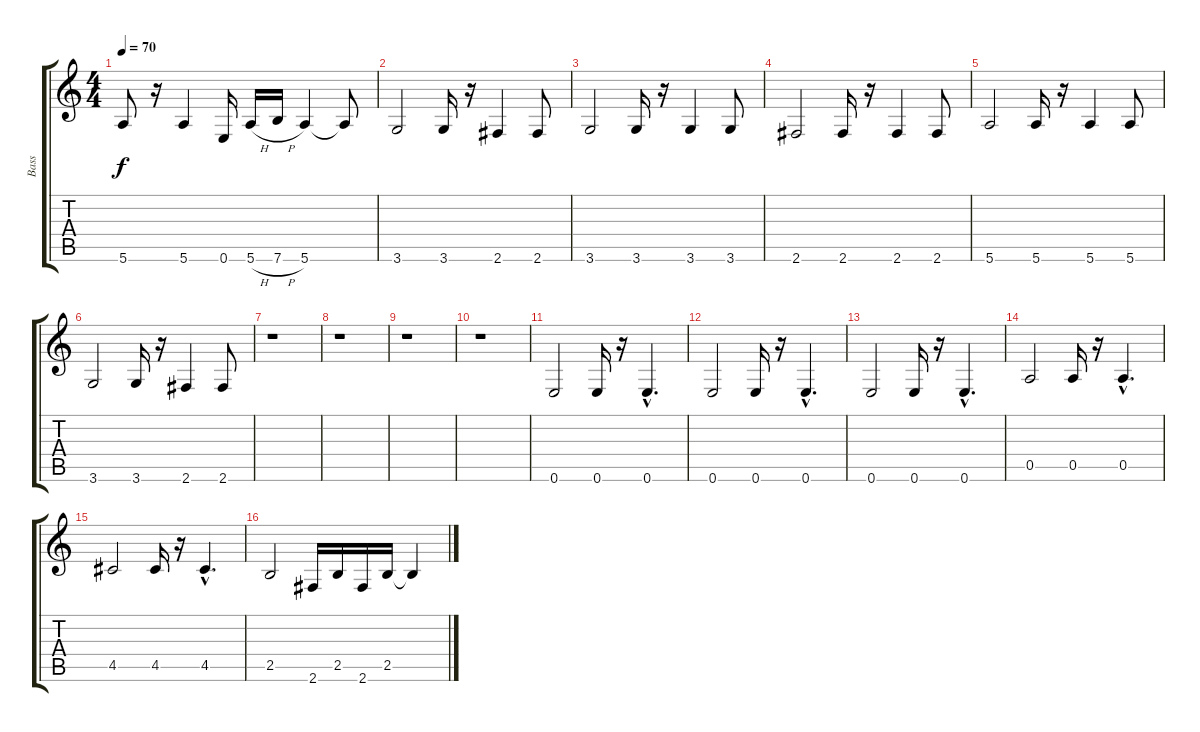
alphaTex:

\track ("Bass" "Bass") {instrument electricbassfinger}
\staff {score tabs}
\tuning (E4 B3 G3 D3 A2 E2) {hide}
\ts (4 4)
\tempo 70
\clef g2
\ks c
5.6.8{dy f} r.16 5.6.4 0.6.16 5.6{h}.16 7.6{h}.16 5.6.4 5.6{t}.8 |
3.6.2 3.6.16 r.16 2.6.4 2.6.8 |
3.6.2 3.6.16 r.16 3.6.4 3.6.8 |
2.6.2 2.6.16 r.16 2.6.4 2.6.8 |
5.6.2 5.6.16 r.16 5.6.4 5.6.8 |
3.6.2 3.6.16 r.16 2.6.4 2.6.8 |
r.1 |
r.1 |
r.1 |
r.1 |
0.6.2 0.6.16 r.16 0.6{hac}.4{d} |
0.6.2 0.6.16 r.16 0.6{hac}.4{d} |
0.6.2 0.6.16 r.16 0.6{hac}.4{d} |
0.5.2 0.5.16 r.16 0.5{hac}.4{d} |
4.5.2 4.5.16 r.16 4.5{hac}.4{d} |
2.5.2 2.6.16 2.5.16 2.6.16 2.5.16 2.5{t}.4
